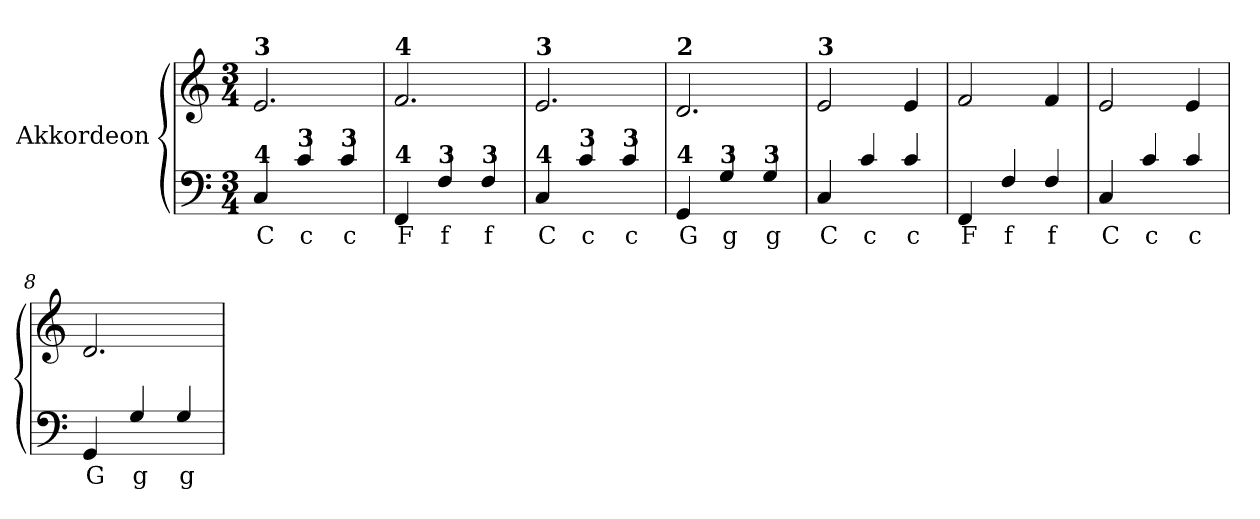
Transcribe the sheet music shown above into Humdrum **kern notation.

**kern	**text	**kern
*part1	*part1	*part1
*staff2	*staff2	*staff1
*I"Akkordeon	*	*
!!LO:PB:g=z
*clefF4	*	*clefG2
*k[]	*	*k[]
*C:	*	*C:
*M3/4	*	*M3/4
=1	=1	=1
!	!	!LO:TX:a:B:t=3
!LO:TX:a:B:t=4	!	!
!	!LO:LY:b:color=#000000	!
4Ci/	C	2.ei/
!LO:TX:a:B:t=3	!	!
!	!LO:LY:b:color=#000000	!
4ci/	c	.
!LO:TX:a:B:t=3	!	!
!	!LO:LY:b:color=#000000	!
4ci/	c	.
=2	=2	=2
!	!	!LO:TX:a:B:t=4
!LO:TX:a:B:t=4	!	!
!	!LO:LY:b:color=#000000	!
4FFi/	F	2.fi/
!LO:TX:a:B:t=3	!	!
!	!LO:LY:b:color=#000000	!
4Fi/	f	.
!LO:TX:a:B:t=3	!	!
!	!LO:LY:b:color=#000000	!
4Fi/	f	.
=3	=3	=3
!	!	!LO:TX:a:B:t=3
!LO:TX:a:B:t=4	!	!
!	!LO:LY:b:color=#000000	!
4Ci/	C	2.ei/
!LO:TX:a:B:t=3	!	!
!	!LO:LY:b:color=#000000	!
4ci/	c	.
!LO:TX:a:B:t=3	!	!
!	!LO:LY:b:color=#000000	!
4ci/	c	.
=4	=4	=4
!	!	!LO:TX:a:B:t=2
!LO:TX:a:B:t=4	!	!
!	!LO:LY:b:color=#000000	!
4GGi/	G	2.di/
!LO:TX:a:B:t=3	!	!
!	!LO:LY:b:color=#000000	!
4Gi/	g	.
!LO:TX:a:B:t=3	!	!
!	!LO:LY:b:color=#000000	!
4Gi/	g	.
=5	=5	=5
!	!	!LO:TX:a:B:t=3
!	!LO:LY:b:color=#000000	!
4Ci/	C	2ei/
!	!LO:LY:b:color=#000000	!
4ci/	c	.
!	!LO:LY:b:color=#000000	!
4ci/	c	4ei/
=6	=6	=6
!	!LO:LY:b:color=#000000	!
4FFi/	F	2fi/
!	!LO:LY:b:color=#000000	!
4Fi/	f	.
!	!LO:LY:b:color=#000000	!
4Fi/	f	4fi/
=7	=7	=7
!	!LO:LY:b:color=#000000	!
4Ci/	C	2ei/
!	!LO:LY:b:color=#000000	!
4ci/	c	.
!	!LO:LY:b:color=#000000	!
4ci/	c	4ei/
!!LO:LB:g=z
=8	=8	=8
!	!LO:LY:b:color=#000000	!
4GGi/	G	2.di/
!	!LO:LY:b:color=#000000	!
4Gi/	g	.
!	!LO:LY:b:color=#000000	!
4Gi/	g	.
=	=	=
*-	*-	*-
